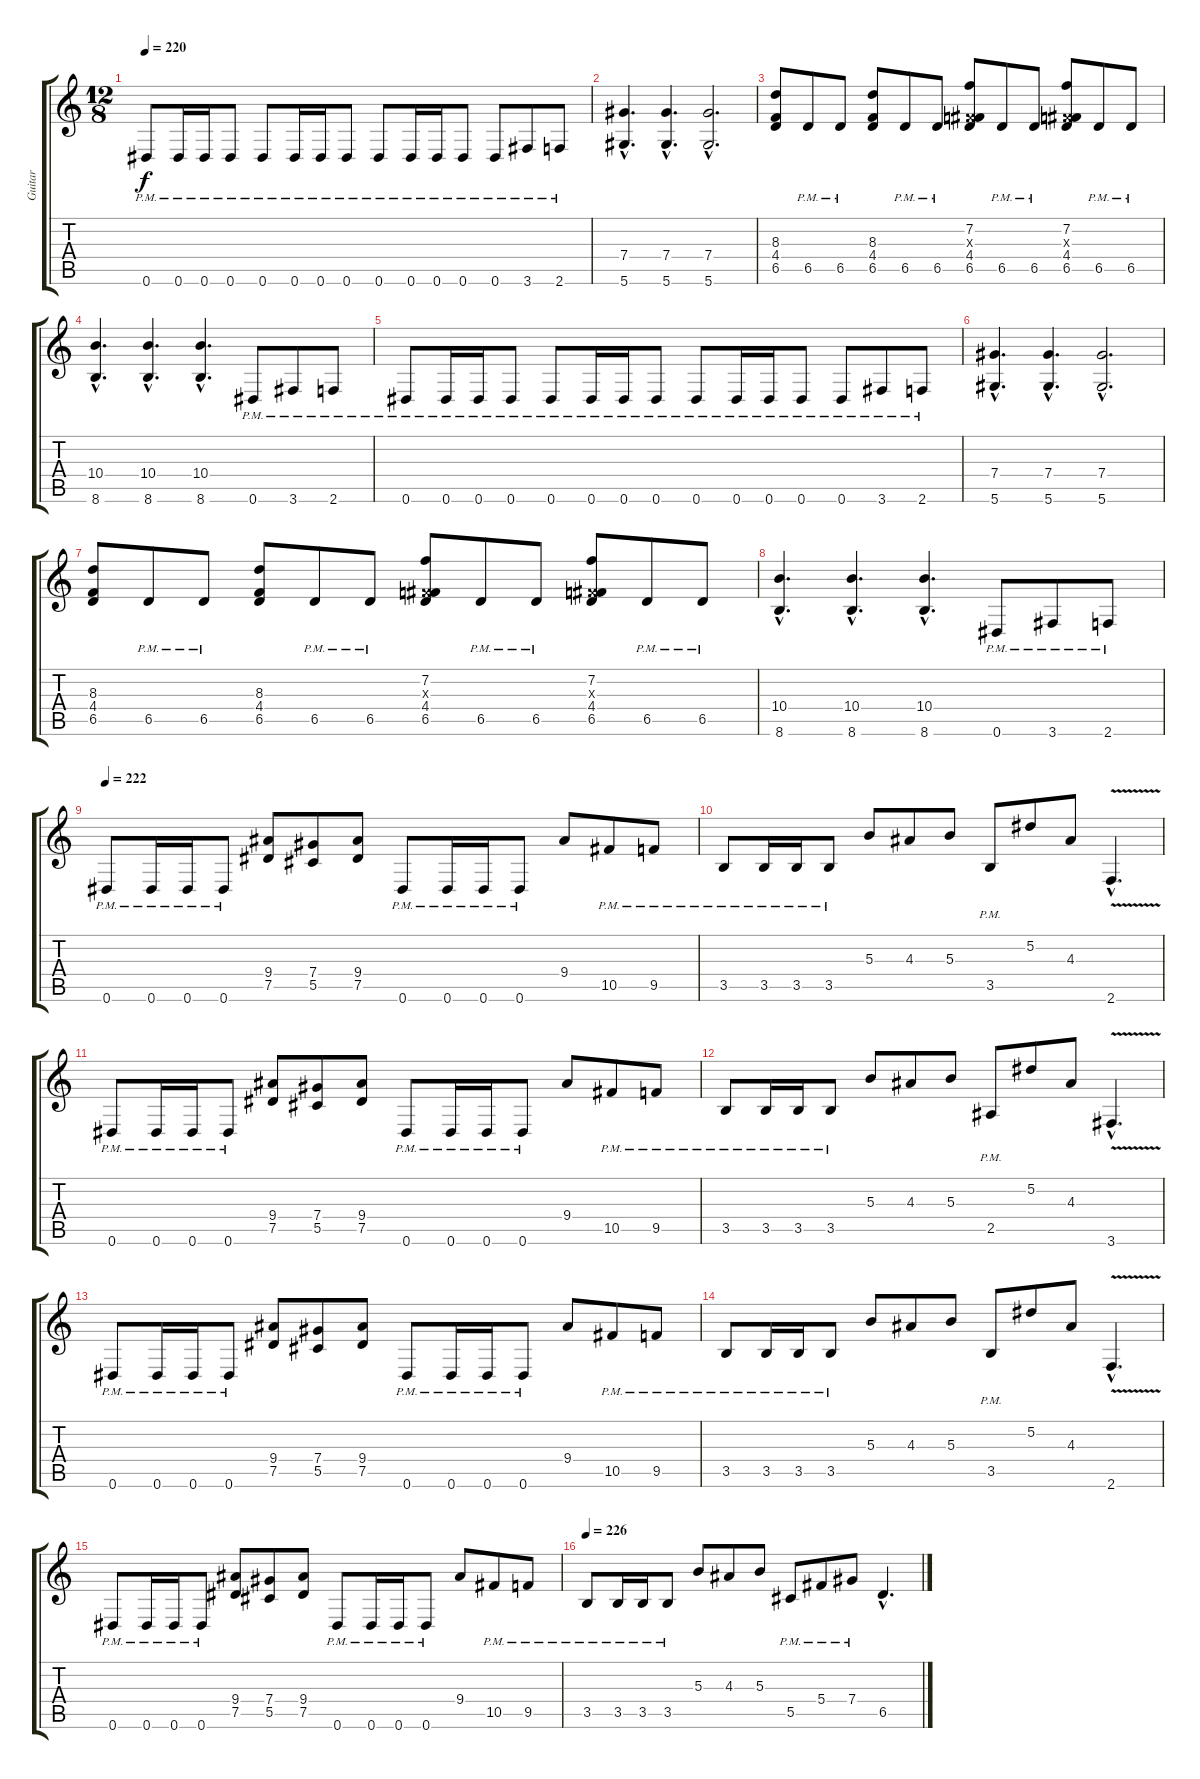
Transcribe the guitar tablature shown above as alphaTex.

\track ("Guitar" "Guitar") {instrument overdrivenguitar}
\staff {score tabs}
\tuning (Eb4 Bb3 Gb3 Db3 Ab2 Eb2) {hide}
\ts (12 8)
\tempo 220
\clef g2
\ks c
0.6{pm}.8{dy f instrument overdrivenguitar} 0.6{pm}.16 0.6{pm}.16 0.6{pm}.8 0.6{pm}.8 0.6{pm}.16 0.6{pm}.16 0.6{pm}.8 0.6{pm}.8 0.6{pm}.16 0.6{pm}.16 0.6{pm}.8 0.6{pm}.8 3.6{pm}.8 2.6{pm}.8 |
(7.4{hac} 5.6{hac}).4{d} (7.4{hac} 5.6{hac}).4{d} (7.4{hac} 5.6{hac}).2{d} |
(8.3 4.4 6.5).8 6.5{pm}.8 6.5{pm}.8 (8.3 4.4 6.5).8 6.5{pm}.8 6.5{pm}.8 (7.2 0.3{x} 4.4 6.5).8 6.5{pm}.8 6.5{pm}.8 (7.2 0.3{x} 4.4 6.5).8 6.5{pm}.8 6.5{pm}.8 |
(10.4{hac} 8.6{hac}).4{d} (10.4{hac} 8.6{hac}).4{d} (10.4{hac} 8.6{hac}).4{d} 0.6{pm}.8 3.6{pm}.8 2.6{pm}.8 |
0.6{pm}.8 0.6{pm}.16 0.6{pm}.16 0.6{pm}.8 0.6{pm}.8 0.6{pm}.16 0.6{pm}.16 0.6{pm}.8 0.6{pm}.8 0.6{pm}.16 0.6{pm}.16 0.6{pm}.8 0.6{pm}.8 3.6{pm}.8 2.6{pm}.8 |
(7.4{hac} 5.6{hac}).4{d} (7.4{hac} 5.6{hac}).4{d} (7.4{hac} 5.6{hac}).2{d} |
(8.3 4.4 6.5).8 6.5{pm}.8 6.5{pm}.8 (8.3 4.4 6.5).8 6.5{pm}.8 6.5{pm}.8 (7.2 0.3{x} 4.4 6.5).8 6.5{pm}.8 6.5{pm}.8 (7.2 0.3{x} 4.4 6.5).8 6.5{pm}.8 6.5{pm}.8 |
(10.4{hac} 8.6{hac}).4{d} (10.4{hac} 8.6{hac}).4{d} (10.4{hac} 8.6{hac}).4{d} 0.6{pm}.8 3.6{pm}.8 2.6{pm}.8 |
\tempo 222
0.6{pm}.8 0.6{pm}.16 0.6{pm}.16 0.6{pm}.8 (9.4 7.5).8 (7.4 5.5).8 (9.4 7.5).8 0.6{pm}.8 0.6{pm}.16 0.6{pm}.16 0.6{pm}.8 9.4.8 10.5{pm}.8 9.5{pm}.8 |
3.5{pm}.8 3.5{pm}.16 3.5{pm}.16 3.5{pm}.8 5.3.8 4.3.8 5.3.8 3.5{pm}.8 5.2.8 4.3.8 2.6{v hac}.4{d} |
0.6{pm}.8 0.6{pm}.16 0.6{pm}.16 0.6{pm}.8 (9.4 7.5).8 (7.4 5.5).8 (9.4 7.5).8 0.6{pm}.8 0.6{pm}.16 0.6{pm}.16 0.6{pm}.8 9.4.8 10.5{pm}.8 9.5{pm}.8 |
3.5{pm}.8 3.5{pm}.16 3.5{pm}.16 3.5{pm}.8 5.3.8 4.3.8 5.3.8 2.5{pm}.8 5.2.8 4.3.8 3.6{v hac}.4{d} |
0.6{pm}.8 0.6{pm}.16 0.6{pm}.16 0.6{pm}.8 (9.4 7.5).8 (7.4 5.5).8 (9.4 7.5).8 0.6{pm}.8 0.6{pm}.16 0.6{pm}.16 0.6{pm}.8 9.4.8 10.5{pm}.8 9.5{pm}.8 |
3.5{pm}.8 3.5{pm}.16 3.5{pm}.16 3.5{pm}.8 5.3.8 4.3.8 5.3.8 3.5{pm}.8 5.2.8 4.3.8 2.6{v hac}.4{d} |
0.6{pm}.8 0.6{pm}.16 0.6{pm}.16 0.6{pm}.8 (9.4 7.5).8 (7.4 5.5).8 (9.4 7.5).8 0.6{pm}.8 0.6{pm}.16 0.6{pm}.16 0.6{pm}.8 9.4.8 10.5{pm}.8 9.5{pm}.8 |
\tempo 226
3.5{pm}.8 3.5{pm}.16 3.5{pm}.16 3.5{pm}.8 5.3.8 4.3.8 5.3.8 5.5{pm}.8 5.4{pm}.8 7.4{pm}.8 6.5{hac}.4{d}
